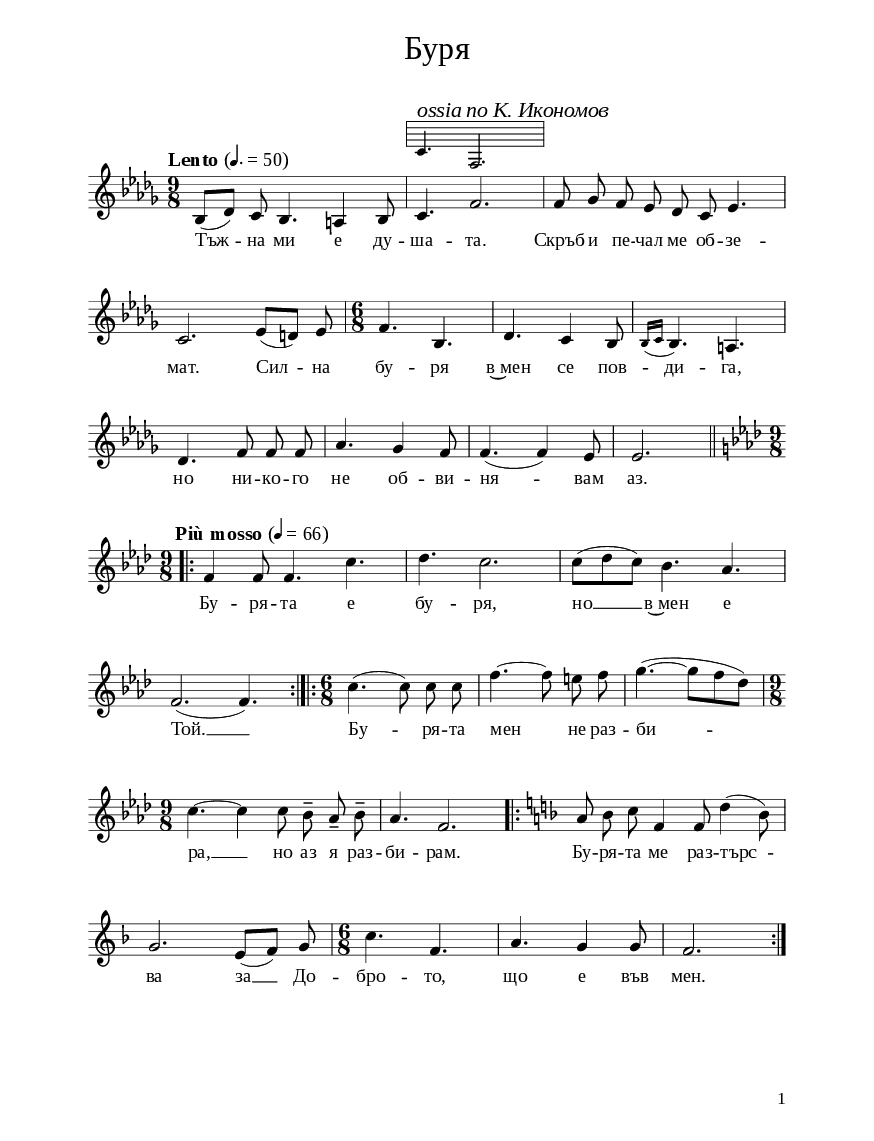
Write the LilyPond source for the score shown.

\version "2.24.4"

\include "include/globals.ily"

\bookpart {
  \label #'ref120
  \tocItem \markup "Буря"
  \include "include/bookpart-paper.ily"
  \score {
    \include "include/score-layout.ily"

    \new Staff = main  \relative c' {
      \clef treble
      \key bes \minor
      \time 9/8
      \tempoFunc "Lento" 4. "50"
      \autoBeamOff
      bes8 ( [  des8 ) ]  c8  bes4.  a4  bes8
      \override TextScript.extra-offset = #'(2.5 . 2)
      <<
        {
          c4.  f2.  |
        }
        \new Staff \with {
          \override VerticalAxisGroup.default-staff-staff-spacing =
         #'((basic-distance . 7.5)
             (padding . -10))
          \remove "Time_signature_engraver"
          alignAboveContext = #"main"
          fontSize = #-1.5
          \override StaffSymbol.staff-space = #(magstep -2)
          \override StaffSymbol.thickness = #(magstep -2)
          firstClef = ##f
        }
        {  c4.^\markup { \huge \italic "ossia по К. Икономов"}  f,2.}
      >>



      f'8  ges8  f8  es8  des8 c8  es4. \break |
      c2. es8 ( [  d8 ) ]  es8 |
      \time 6/8
      f4.  bes,4. | % 8
      des4.  c4  bes8 | % 9
      \acciaccatura {  bes16[c16] }  bes4.

      a4.  \break | % 11
      des4.  f8  f8  f8 | % 12
      as4.  ges4  f8 | % 13
      f4. (f4) es8 | es2.   |
      \break

      \key f \minor \bar ".|"  | % 15


      \bar ".|:-||"   \tempoFunc "   Più mosso" 4 "66" \time 9/8 f4  f8  f4.  c'4. |

      des4.  c2.|
      c8 ( [ des8  c8 ) ]  bes4.  as4. | \break

      f2. (f4.)| \bar ":|.|:"

      \time 6/8 c'4. ( c8 ) c8  c8 |
      f4. ~  f8  e8  f8 | % 21

      g4. ( ~  g8 [  f8 des8 ) ] | \break

      \time 9/8
      c4. ~  c4  c8 bes8 -- as8 --  bes8 -- |
      as4. f2.   \bar ":|."  |  \key f \major
      \bar ".|:" a8  bes8  c8  f,4  f8 d'4 (bes8 ) | \break
      g2. e8  [ (f8) ] g8 |
      \time 6/8 c4.  f,4. | a4.  g4  g8 | f2. \bar ":|."


    }

    \addlyrics {
      Тъж -- на ми е ду -- ша -- та.
      Скръб и пе -- чал ме об -- зе --
      мат.  Сил -- на бу -- ря
      в~мен се пов --  ди -- га,
      но ни -- ко -- го не об -- ви -- ня
      -- вам аз. Бу -- ря -- та е бу -- ря,
      но __  в~мен е Той. __  Бу --
      ря -- та мен  не раз -- би --
      ра, __ но аз я раз -- би
      -- рам. Бу -- ря -- та ме раз --
      търс  -- ва за __  До -- бро --
      то, що е във мен.
    }

    \header {
      title = \titleFunc #'ref_desc_6 "Буря" "Burja"
    }

    \midi{}

  } % score

} % bookpart
